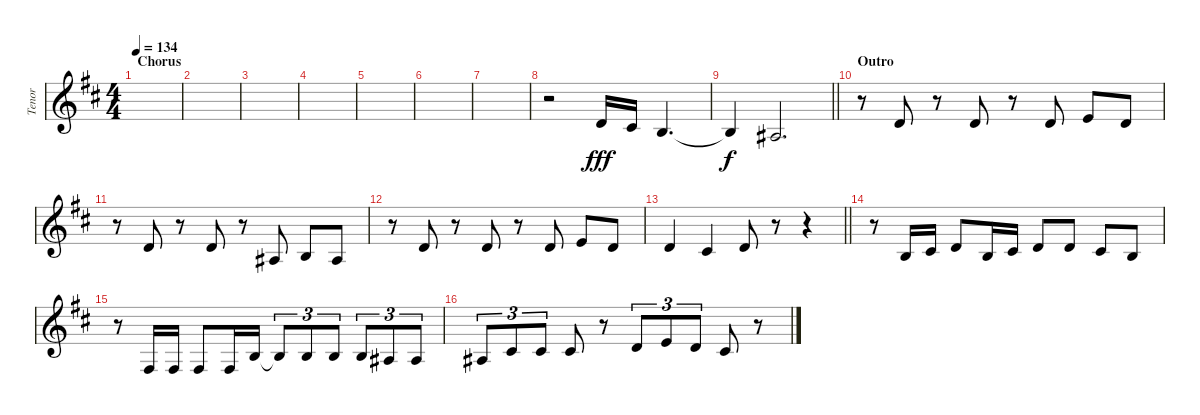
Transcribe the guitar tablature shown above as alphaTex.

\track ("Tenor" "Tenor") {instrument tenorsax}
\staff {score}
\tuning (E4 B3 G3 D3 A2 E2) {hide}
\ts (4 4)
\section ("" "Chorus")
\tempo 134
\clef g2
\ks bminor
|
|
|
|
|
|
|
r.2 3.2.16{dy fff} 2.2.16 0.2.4{d} |
\barLineRight lightlight
0.2{t}.4{dy f} 3.3.2{d} |
\section ("" "Outro")
r.8 3.2.8 r.8 3.2.8 r.8 3.2.8 0.1.8 3.2.8 |
r.8 3.2.8 r.8 3.2.8 r.8 3.3.8 0.2.8 3.3.8 |
r.8 3.2.8 r.8 3.2.8 r.8 3.2.8 0.1.8 3.2.8 |
\barLineRight lightlight
3.2.4 2.2.4 3.2.8 r.8 r.4 |
r.8 0.2.16 2.2.16 3.2.8 0.2.16 2.2.16 3.2.8 3.2.8 2.2.8 0.2.8 |
r.8 4.4.16 4.4.16 4.4.8 4.4.16 4.3.16 4.3{t}.8{tu (3 2)} 4.3.8{tu (3 2)} 4.3.8{tu (3 2)} 4.3.8{tu (3 2)} 3.3.8{tu (3 2)} 3.3.8{tu (3 2)} |
3.3.8{tu (3 2)} 2.2.8{tu (3 2)} 2.2.8{tu (3 2)} 2.2.8 r.8 3.2.8{tu (3 2)} 0.1.8{tu (3 2)} 3.2.8{tu (3 2)} 2.2.8 r.8
